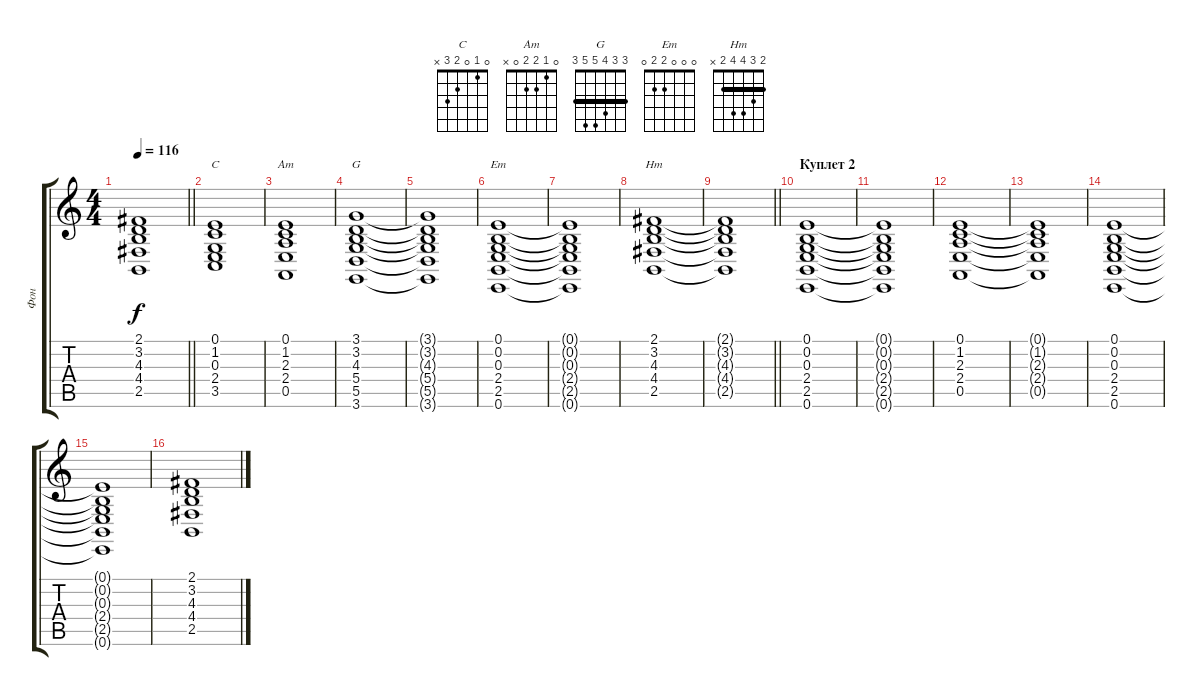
\track ("Фон" "Фон") {instrument pad2warm}
\staff {score tabs}
\tuning (E4 B3 G3 D3 A2 E2) {hide}
\chord ("C" 0 1 0 2 3 x)
\chord ("Am" 0 1 2 2 0 x)
\chord ("G" 3 3 4 5 5 3) {barre 3}
\chord ("Em" 0 0 0 2 2 0)
\chord ("Нm" 2 3 4 4 2 x) {barre 2}
\ts (4 4)
\tempo 116
\clef g2
\barLineRight lightlight
\ks c
(2.1{t} 3.2{t} 4.3{t} 4.4{t} 2.5{t}).1{dy f} |
(0.1 1.2 0.3 2.4 3.5).1{ch "C"} |
(0.1 1.2 2.3 2.4 0.5).1{ch "Am"} |
(3.1 3.2 4.3 5.4 5.5 3.6).1{ch "G"} |
(3.1{t} 3.2{t} 4.3{t} 5.4{t} 5.5{t} 3.6{t}).1 |
(0.1 0.2 0.3 2.4 2.5 0.6).1{ch "Em"} |
(0.1{t} 0.2{t} 0.3{t} 2.4{t} 2.5{t} 0.6{t}).1 |
(2.1 3.2 4.3 4.4 2.5).1{ch "Нm"} |
\barLineRight lightlight
(2.1{t} 3.2{t} 4.3{t} 4.4{t} 2.5{t}).1 |
\section ("" "Куплет 2")
(0.1 0.2 0.3 2.4 2.5 0.6).1 |
(0.1{t} 0.2{t} 0.3{t} 2.4{t} 2.5{t} 0.6{t}).1 |
(0.1 1.2 2.3 2.4 0.5).1 |
(0.1{t} 1.2{t} 2.3{t} 2.4{t} 0.5{t}).1 |
(0.1 0.2 0.3 2.4 2.5 0.6).1 |
(0.1{t} 0.2{t} 0.3{t} 2.4{t} 2.5{t} 0.6{t}).1 |
(2.1 3.2 4.3 4.4 2.5).1
